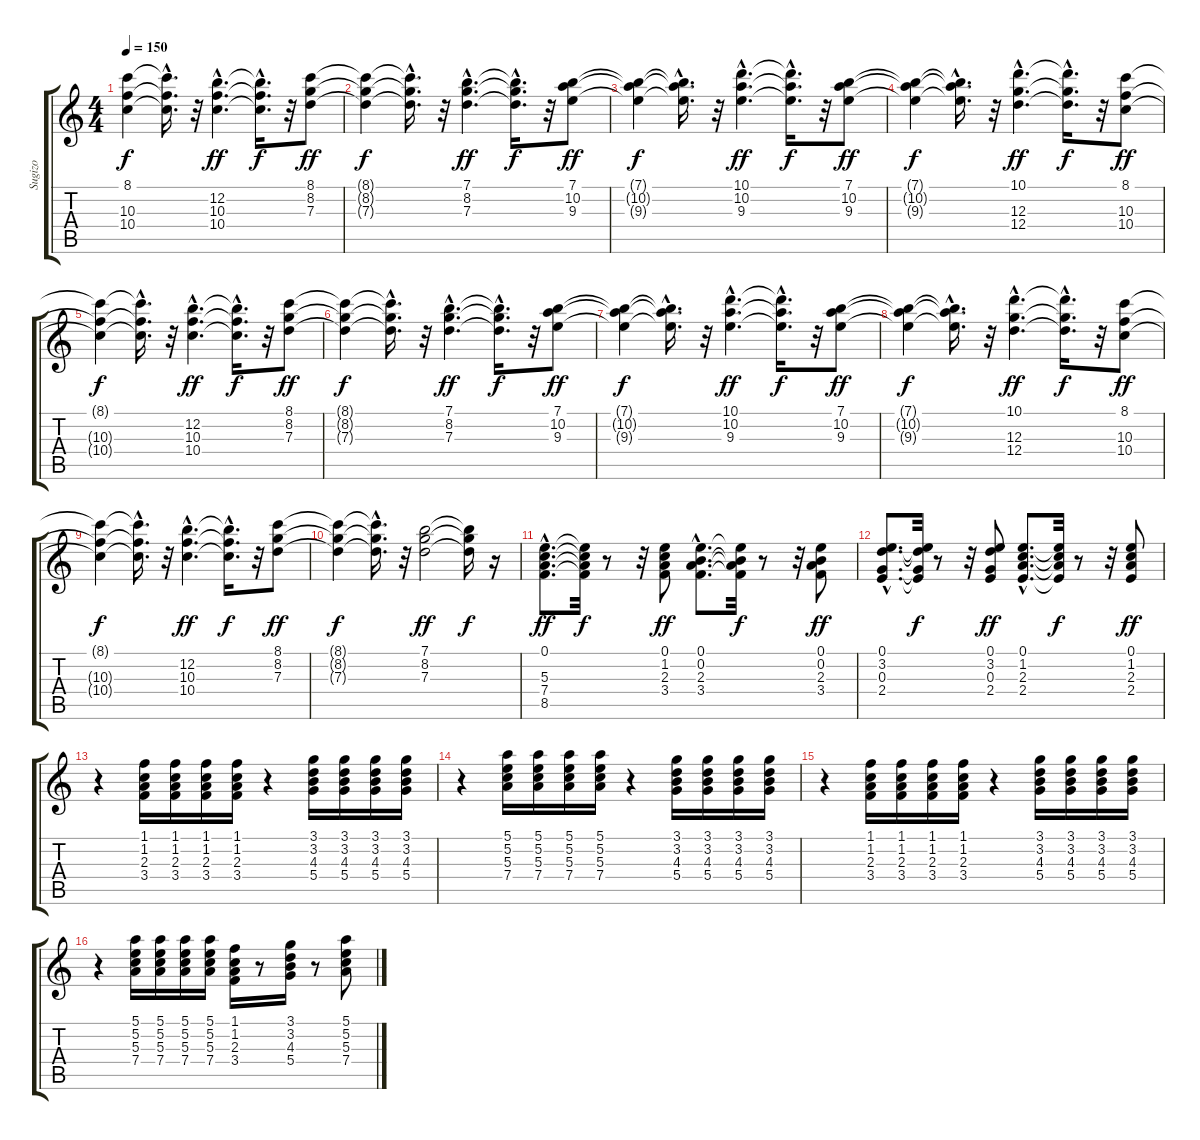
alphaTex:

\track ("Sugizo" "Sugizo") {instrument overdrivenguitar}
\staff {score tabs}
\tuning (E4 B3 G3 D3 A2 E2) {hide}
\ts (4 4)
\tempo 150
\clef g2
\ks c
(8.1{t} 10.3{t} 10.4{t}).4{dy f} (8.1{hac t} 10.3{hac t} 10.4{hac t}).16{d} r.32 (12.2{hac} 10.3{hac} 10.4{hac}).4{d dy ff} (12.2{hac t} 10.3{hac t} 10.4{hac t}).16{d dy f} r.32 (8.1 8.2 7.3).8{dy ff} |
(8.1{t} 8.2{t} 7.3{t}).4{dy f} (8.1{hac t} 8.2{hac t} 7.3{hac t}).16{d} r.32 (7.1{hac} 8.2{hac} 7.3{hac}).4{d dy ff} (7.1{hac t} 8.2{hac t} 7.3{hac t}).16{d dy f} r.32 (7.1 10.2 9.3).8{dy ff} |
(7.1{t} 10.2{t} 9.3{t}).4{dy f} (7.1{hac t} 10.2{hac t} 9.3{hac t}).16{d} r.32 (10.1{hac} 10.2{hac} 9.3{hac}).4{d dy ff} (10.1{hac t} 10.2{hac t} 9.3{hac t}).16{d dy f} r.32 (7.1 10.2 9.3).8{dy ff} |
(7.1{t} 10.2{t} 9.3{t}).4{dy f} (7.1{hac t} 10.2{hac t} 9.3{hac t}).16{d} r.32 (10.1{hac} 12.3{hac} 12.4{hac}).4{d dy ff} (10.1{hac t} 12.3{hac t} 12.4{hac t}).16{d dy f} r.32 (8.1 10.3 10.4).8{dy ff} |
(8.1{t} 10.3{t} 10.4{t}).4{dy f} (8.1{hac t} 10.3{hac t} 10.4{hac t}).16{d} r.32 (12.2{hac} 10.3{hac} 10.4{hac}).4{d dy ff} (12.2{hac t} 10.3{hac t} 10.4{hac t}).16{d dy f} r.32 (8.1 8.2 7.3).8{dy ff} |
(8.1{t} 8.2{t} 7.3{t}).4{dy f} (8.1{hac t} 8.2{hac t} 7.3{hac t}).16{d} r.32 (7.1{hac} 8.2{hac} 7.3{hac}).4{d dy ff} (7.1{hac t} 8.2{hac t} 7.3{hac t}).16{d dy f} r.32 (7.1 10.2 9.3).8{dy ff} |
(7.1{t} 10.2{t} 9.3{t}).4{dy f} (7.1{hac t} 10.2{hac t} 9.3{hac t}).16{d} r.32 (10.1{hac} 10.2{hac} 9.3{hac}).4{d dy ff} (10.1{hac t} 10.2{hac t} 9.3{hac t}).16{d dy f} r.32 (7.1 10.2 9.3).8{dy ff} |
(7.1{t} 10.2{t} 9.3{t}).4{dy f} (7.1{hac t} 10.2{hac t} 9.3{hac t}).16{d} r.32 (10.1{hac} 12.3{hac} 12.4{hac}).4{d dy ff} (10.1{hac t} 12.3{hac t} 12.4{hac t}).16{d dy f} r.32 (8.1 10.3 10.4).8{dy ff} |
(8.1{t} 10.3{t} 10.4{t}).4{dy f} (8.1{hac t} 10.3{hac t} 10.4{hac t}).16{d} r.32 (12.2{hac} 10.3{hac} 10.4{hac}).4{d dy ff} (12.2{hac t} 10.3{hac t} 10.4{hac t}).16{d dy f} r.32 (8.1 8.2 7.3).8{dy ff} |
(8.1{t} 8.2{t} 7.3{t}).4{dy f} (8.1{hac t} 8.2{hac t} 7.3{hac t}).16{d} r.32 (7.1 8.2 7.3).2{dy ff} (7.1{t} 8.2{t} 7.3{t}).16{dy f} r.16 |
(0.1{hac} 5.3{hac} 7.4{hac} 8.5{hac}).8{d dy ff} (0.1{t} 5.3{t} 7.4{t} 8.5{t}).32{dy f} r.8 r.32 (0.1 1.2 2.3 3.4).8{dy ff} (0.1{hac} 0.2{hac} 2.3{hac} 3.4{hac}).8{d} (0.1{t} 0.2{t} 2.3{t} 3.4{t}).32{dy f} r.8 r.32 (0.1 0.2 2.3 3.4).8{dy ff} |
(0.1{hac} 3.2{hac} 0.3{hac} 2.4{hac}).8{d} (0.1{t} 3.2{t} 0.3{t} 2.4{t}).32{dy f} r.8 r.32 (0.1 3.2 0.3 2.4).8{dy ff} (0.1{hac} 1.2{hac} 2.3{hac} 2.4{hac}).8{d} (0.1{t} 1.2{t} 2.3{t} 2.4{t}).32{dy f} r.8 r.32 (0.1 1.2 2.3 2.4).8{dy ff} |
r.4 (1.1 1.2 2.3 3.4).16 (1.1 1.2 2.3 3.4).16 (1.1 1.2 2.3 3.4).16 (1.1 1.2 2.3 3.4).16 r.4 (3.1 3.2 4.3 5.4).16 (3.1 3.2 4.3 5.4).16 (3.1 3.2 4.3 5.4).16 (3.1 3.2 4.3 5.4).16 |
r.4 (5.1 5.2 5.3 7.4).16 (5.1 5.2 5.3 7.4).16 (5.1 5.2 5.3 7.4).16 (5.1 5.2 5.3 7.4).16 r.4 (3.1 3.2 4.3 5.4).16 (3.1 3.2 4.3 5.4).16 (3.1 3.2 4.3 5.4).16 (3.1 3.2 4.3 5.4).16 |
r.4 (1.1 1.2 2.3 3.4).16 (1.1 1.2 2.3 3.4).16 (1.1 1.2 2.3 3.4).16 (1.1 1.2 2.3 3.4).16 r.4 (3.1 3.2 4.3 5.4).16 (3.1 3.2 4.3 5.4).16 (3.1 3.2 4.3 5.4).16 (3.1 3.2 4.3 5.4).16 |
r.4 (5.1 5.2 5.3 7.4).16 (5.1 5.2 5.3 7.4).16 (5.1 5.2 5.3 7.4).16 (5.1 5.2 5.3 7.4).16 (1.1 1.2 2.3 3.4).16 r.8 (3.1 3.2 4.3 5.4).16 r.8 (5.1 5.2 5.3 7.4).8
